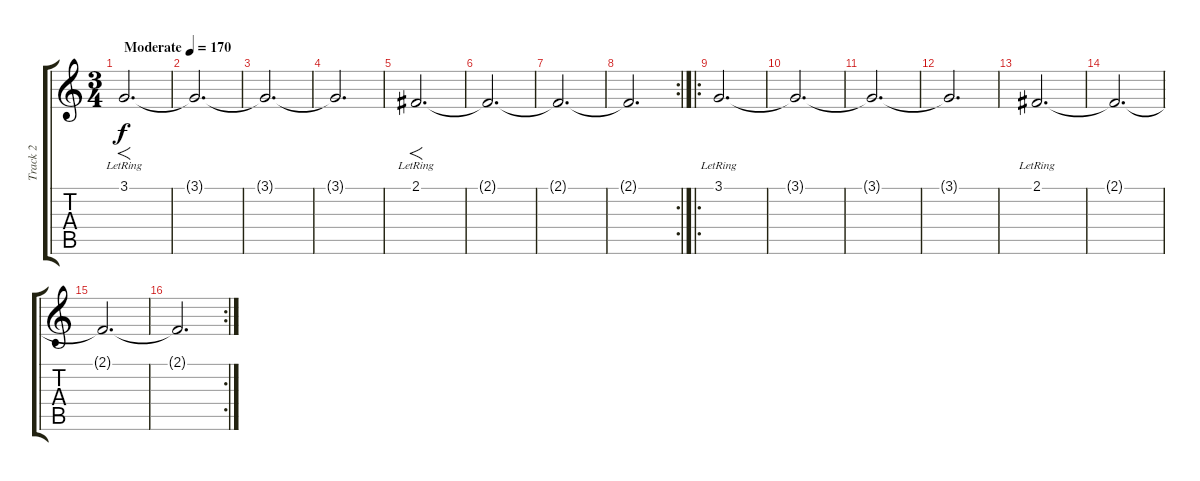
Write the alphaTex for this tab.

\track ("Track 2" "Track 2") {instrument choiraahs}
\staff {score tabs}
\tuning (E4 B3 G3 D3 A2 E2) {hide}
\ts (3 4)
\tempo (170 "Moderate")
\clef g2
\ks c
3.1{lr}.2{f d dy f instrument choiraahs} |
3.1{t}.2{d} |
3.1{t}.2{d} |
3.1{t}.2{d} |
2.1{lr}.2{f d} |
2.1{t}.2{d} |
2.1{t}.2{d} |
\rc 2
2.1{t}.2{d} |
\ro
3.1{lr}.2{d} |
3.1{t}.2{d} |
3.1{t}.2{d} |
3.1{t}.2{d} |
2.1{lr}.2{d} |
2.1{t}.2{d} |
2.1{t}.2{d} |
\rc 2
2.1{t}.2{d}
